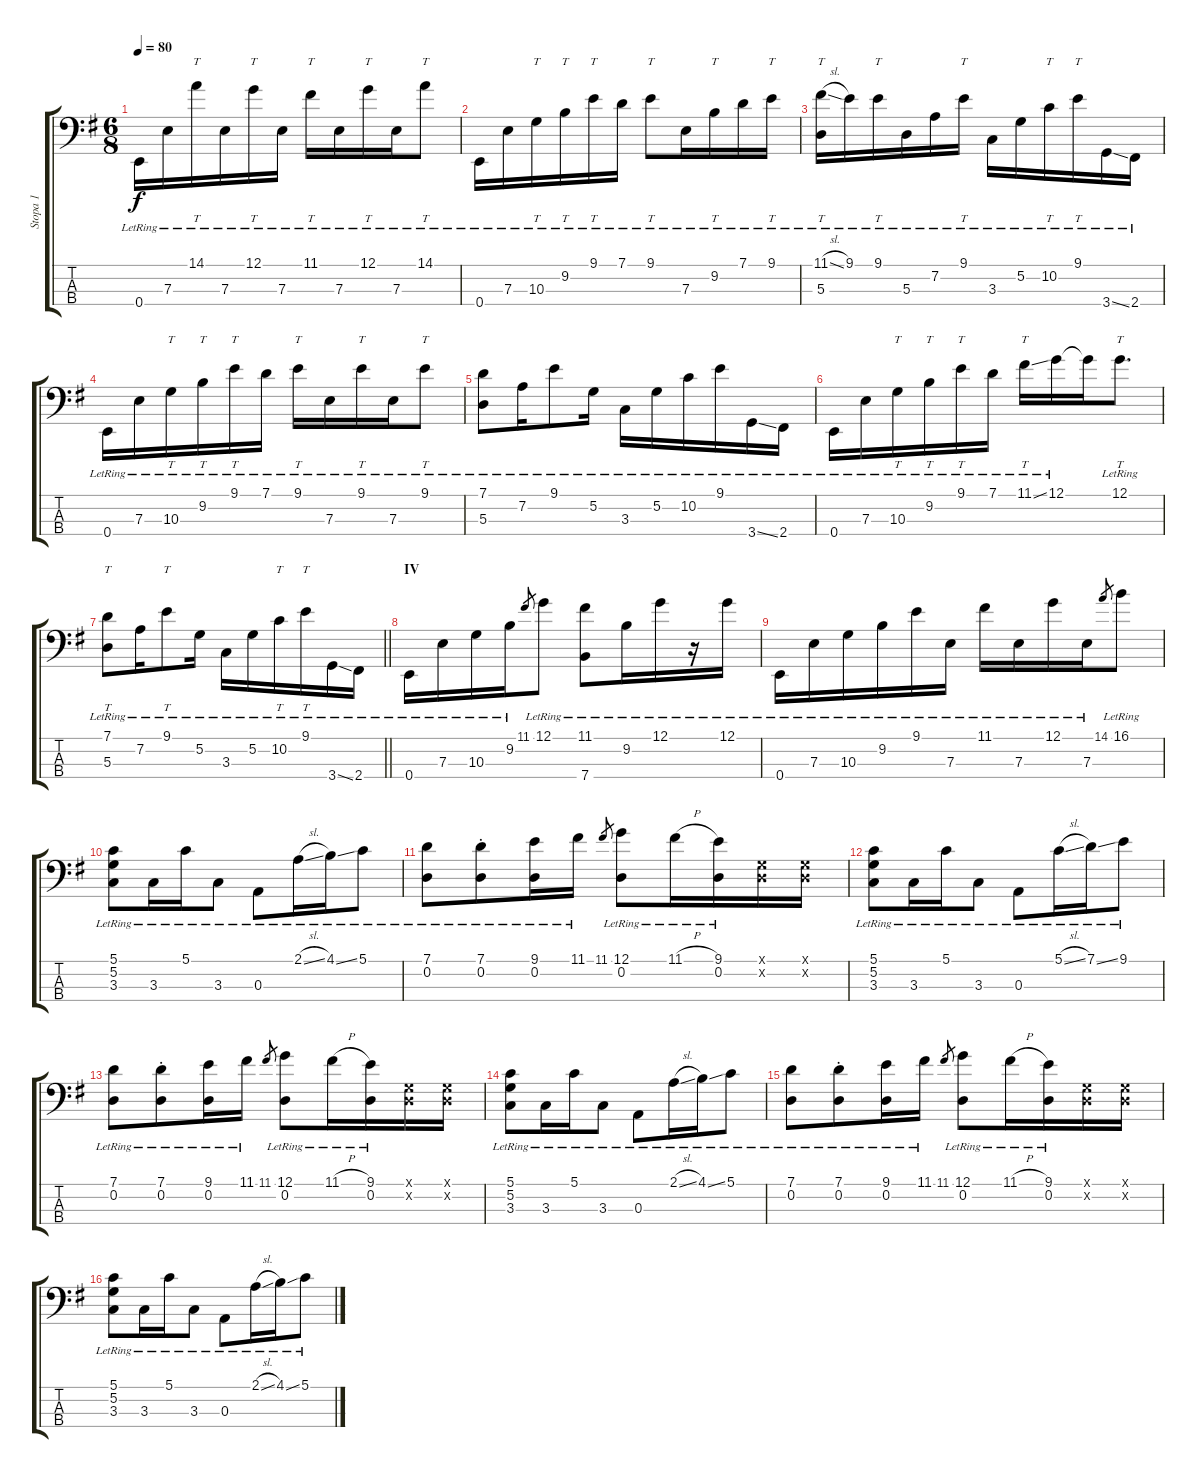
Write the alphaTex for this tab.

\track ("Stopa 1" "Stopa 1") {instrument electricbassfinger}
\staff {score tabs}
\tuning (G2 D2 A1 E1) {hide}
\ts (6 8)
\tempo 80
\clef f4
\ks g
0.4{lr}.16{dy f} 7.3{lr}.16 14.1{lr}.16{tt} 7.3{lr}.16 12.1{lr}.16{tt} 7.3{lr}.16 11.1{lr}.16{tt} 7.3{lr}.16 12.1{lr}.16{tt} 7.3{lr}.16 14.1{lr}.8{tt} |
0.4{lr}.16 7.3{lr}.16 10.3{lr}.16{tt} 9.2{lr}.16{tt} 9.1{lr}.16{tt} 7.1{lr}.16 9.1{lr}.8{tt} 7.3{lr}.16 9.2{lr}.16{tt} 7.1{lr}.16 9.1{lr}.16{tt} |
(11.1{sl lr} 5.3{lr}).16{tt} 9.1{lr}.16 9.1{lr}.16{tt} 5.3{lr}.16 7.2{lr}.16 9.1{lr}.16{tt} 3.3{lr}.16 5.2{lr}.16 10.2{lr}.16{tt} 9.1{lr}.16{tt} 3.4{ss lr}.16 2.4{lr}.16 |
0.4{lr}.16 7.3{lr}.16 10.3{lr}.16{tt} 9.2{lr}.16{tt} 9.1{lr}.16{tt} 7.1{lr}.16 9.1{lr}.16{tt} 7.3{lr}.16 9.1{lr}.16{tt} 7.3{lr}.16 9.1{lr}.8{tt} |
(7.1{lr} 5.3{lr}).8 7.2{lr}.16 9.1{lr}.8 5.2{lr}.16 3.3{lr}.16 5.2{lr}.16 10.2{lr}.16 9.1{lr}.16 3.4{ss lr}.16 2.4{lr}.16 |
0.4{lr}.16 7.3{lr}.16 10.3{lr}.16{tt} 9.2{lr}.16{tt} 9.1{lr}.16{tt} 7.1{lr}.16 11.1{ss lr}.16{tt} 12.1{lr}.16 12.1{t}.16 12.1{lr}.8{tt d} |
\barLineRight lightlight
(7.1{lr} 5.3{lr}).8{tt} 7.2{lr}.16 9.1{lr}.8{tt} 5.2{lr}.16 3.3{lr}.16 5.2{lr}.16 10.2{lr}.16{tt} 9.1{lr}.16{tt} 3.4{ss lr}.16 2.4{lr}.16 |
\section ("" "IV")
0.4{lr}.16 7.3{lr}.16 10.3{lr}.16 9.2{lr}.16 11.1.8{gr} 12.1{lr}.8 (11.1{lr} 7.4{lr}).8 9.2{lr}.16 12.1{lr}.16 r.16 12.1{lr}.16 |
0.4{lr}.16 7.3{lr}.16 10.3{lr}.16 9.2{lr}.16 9.1{lr}.16 7.3{lr}.16 11.1{lr}.16 7.3{lr}.16 12.1{lr}.16 7.3{lr}.16 14.1.8{gr} 16.1{lr}.8 |
(5.1{lr} 5.2{lr} 3.3{lr}).8 3.3{lr}.16 5.1{lr}.16 3.3{lr}.8 0.3{lr}.8 2.1{sl lr}.16 4.1{ss lr}.16 5.1{lr}.8 |
(7.1{lr} 0.2{lr}).8 (7.1{st lr} 0.2{lr}).8 (9.1{lr} 0.2{lr}).16 11.1{lr}.16 11.1.8{gr} (12.1{lr} 0.2{lr}).8 11.1{h lr}.16 (9.1{lr} 0.2{lr}).16 (0.1{x} 0.2{x}).16 (0.1{x} 0.2{x}).16 |
(5.1{lr} 5.2{lr} 3.3{lr}).8 3.3{lr}.16 5.1{lr}.16 3.3{lr}.8 0.3{lr}.8 5.1{sl lr}.16 7.1{ss lr}.16 9.1{lr}.8 |
(7.1{lr} 0.2{lr}).8 (7.1{st lr} 0.2{lr}).8 (9.1{lr} 0.2{lr}).16 11.1{lr}.16 11.1.8{gr} (12.1{lr} 0.2{lr}).8 11.1{h lr}.16 (9.1{lr} 0.2{lr}).16 (0.1{x} 0.2{x}).16 (0.1{x} 0.2{x}).16 |
(5.1{lr} 5.2{lr} 3.3{lr}).8 3.3{lr}.16 5.1{lr}.16 3.3{lr}.8 0.3{lr}.8 2.1{sl lr}.16 4.1{ss lr}.16 5.1{lr}.8 |
(7.1{lr} 0.2{lr}).8 (7.1{st lr} 0.2{lr}).8 (9.1{lr} 0.2{lr}).16 11.1{lr}.16 11.1.8{gr} (12.1{lr} 0.2{lr}).8 11.1{h lr}.16 (9.1{lr} 0.2{lr}).16 (0.1{x} 0.2{x}).16 (0.1{x} 0.2{x}).16 |
(5.1{lr} 5.2{lr} 3.3{lr}).8 3.3{lr}.16 5.1{lr}.16 3.3{lr}.8 0.3{lr}.8 2.1{sl lr}.16 4.1{ss lr}.16 5.1{lr}.8
